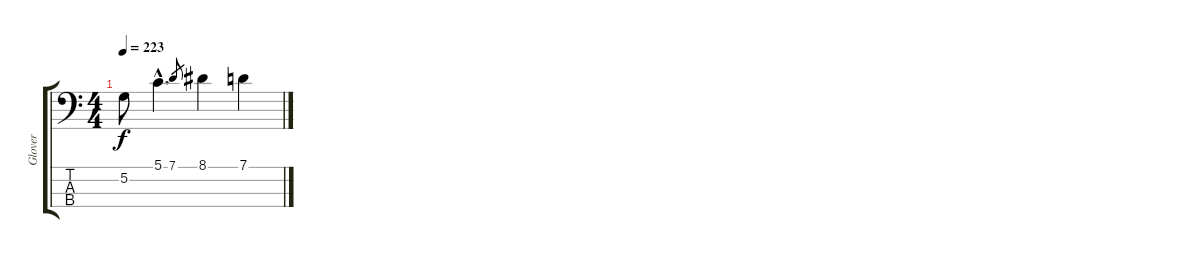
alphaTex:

\track ("Glover" "Glover") {instrument electricbasspick}
\staff {score tabs}
\tuning (G2 D2 A1 E1) {hide}
\ts (4 4)
\tempo 223
\clef f4
\ks c
5.2{t}.8{dy f} 5.1{hac}.4{d} 7.1.8{gr} 8.1.4 7.1.4
